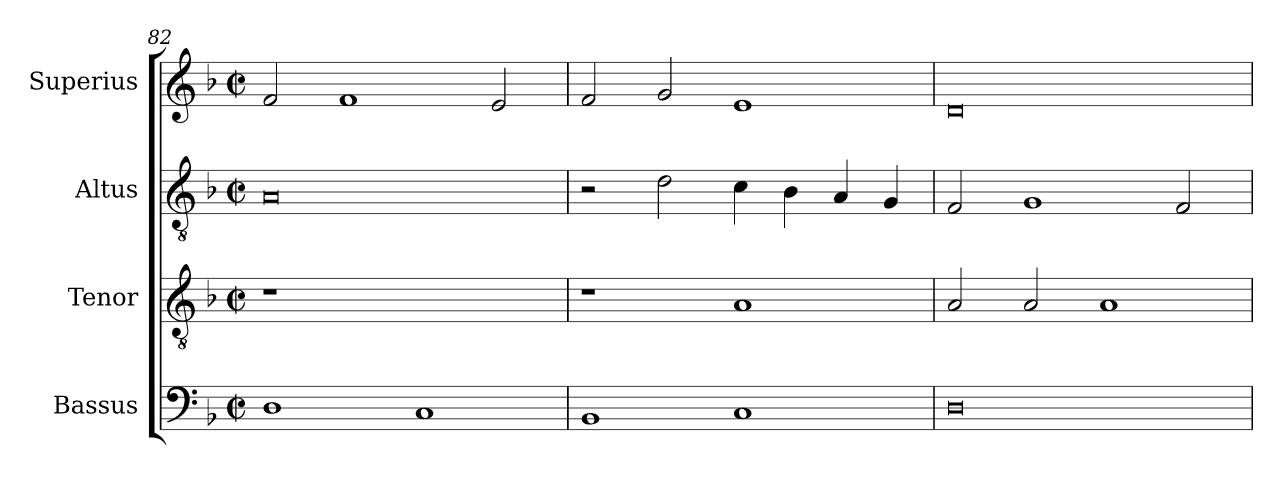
**kern	**kern	**kern	**kern
*part4	*part3	*part2	*part1
*staff4	*staff3	*staff2	*staff1
*I"Bassus	*I"Tenor	*I"Altus	*I"Superius
*I'B.	*I'T.	*	*I'S.
*clefF4	*clefGv2	*clefGv2	*clefG2
*	*ITrd7c12	*ITrd7c12	*
*k[b-]	*k[b-]	*k[b-]	*k[b-]
*F:	*F:	*F:	*F:
*M2/2	*M2/2	*M2/2	*M2/2
*met(c|)	*met(c|)	*met(c|)	*met(c|)
=82	=82	=82	=82
!	!LO:N:vis=1	!	!
1Di	1r	0AAi	2fi/
.	.	.	1fi
1Ci	1ryy	.	.
.	.	.	2ei/
=83	=83	=83	=83
1BB-i	1r	2r	2fi/
.	.	2Di\	2gi/
1Ci	1AAi	4Ci\	1ei
.	.	4BB-i\	.
.	.	4AAi/	.
.	.	4GGi/	.
=84	=84	=84	=84
0Di	2AAi/	2FFi/	0di
.	2AAi/	1GGi	.
.	1AAi	.	.
.	.	2FFi/	.
=	=	=	=
*-	*-	*-	*-
